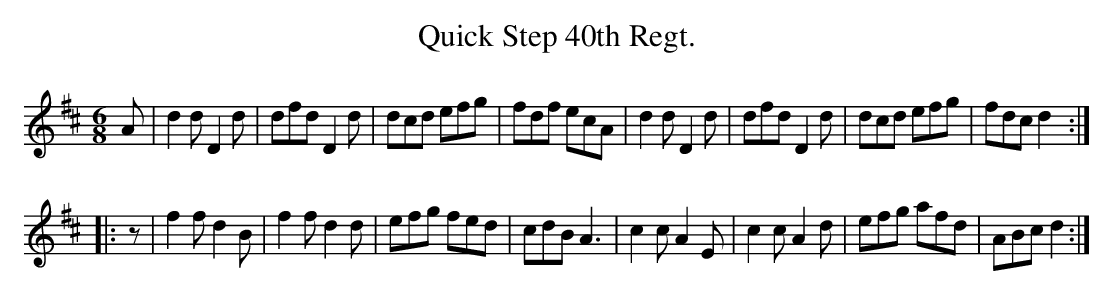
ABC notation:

X:1
T:Quick Step 40th Regt.
M:6/8
K:D
A|\
d2d D2d| dfd D2d| dcd efg| fdf ecA|\
d2d D2d| dfd D2d| dcd efg| fdc d2::
z|\
f2f d2B| f2f d2d| efg fed| cdB A3|\
c2c A2E| c2c A2d| efg afd| ABc d2 :|
